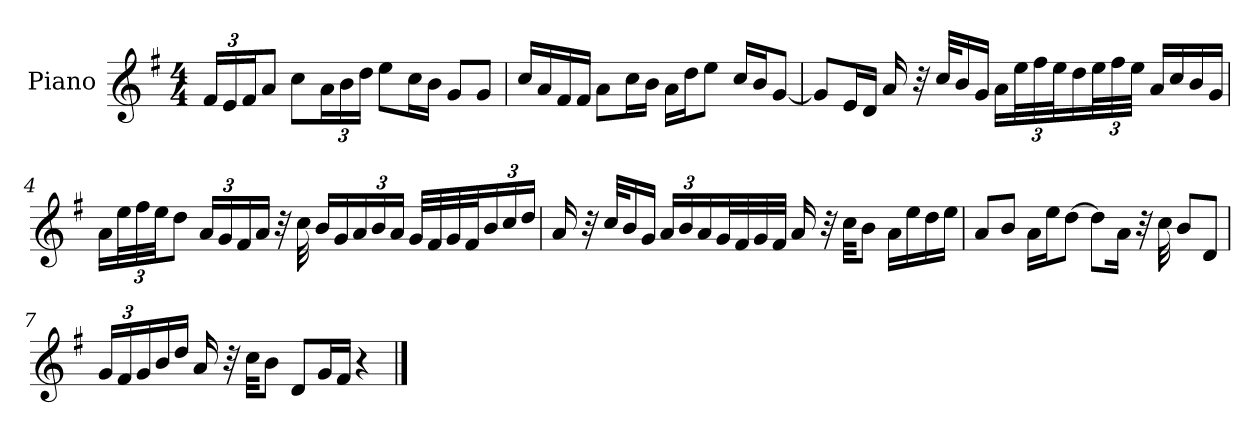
**kern
*part1
*staff1
*I"Piano
*I'P-no
*clefG2
*k[f#]
*M4/4
*MM90
*Xbrackettup
=1
24f#/LL
24e/
24f#/J
8a/J
8cc\L
24a\L
24b\
24dd\JJ
8ee\L
16cc\L
16b\JJ
8g/L
8g/J
=2
16cc/LL
16a/
16f#/
16f#/JJ
8a\L
16cc\L
16b\JJ
16a\LL
16dd\J
8ee\J
16cc/LL
16b/J
[8g/J
!!LO:LB:g=z
=3
8g/L]
16e/L
16d/JJ
16a/
32r
32cc/KLL
16b/
16g/JJ
16a\LL
48ee\L
48ff#\
48ee\J
16dd\
48ee\L
48ff#\
48ee\JJJ
16a/LL
16cc/
16b/
16g/JJ
=4
16a\LL
48ee\L
48ff#\
48ee\JJ
8dd\J
24a/LL
24g/
24f#/
16a/JJ
32r
32cc\
16b/LL
16g/
24a/
24b/
24a/JJ
32g/LLL
32f#/
32g/
32f#/J
24b/
24cc/
24dd/JJ
!!LO:LB:g=z
=5
16a/
32r
32cc/KLL
16b/
16g/JJ
24a/LL
24b/
24a/
32g/L
32f#/
32g/
32f#/JJJ
16a/
32r
32cc\KKL
8b\J
16a\LL
16ee\
16dd\
16ee\JJ
=6
8a/L
8b/J
16a\LL
16ee\J
[8dd\J
8dd\L]
16a\Jk
32r
32cc\
8b/L
8d/J
=7
24g/LL
24f#/
24g/
16b/
16dd/JJ
16a/
32r
32cc\KKL
8b\J
8d/L
16g/L
16f#/JJ
4r
==
*-
